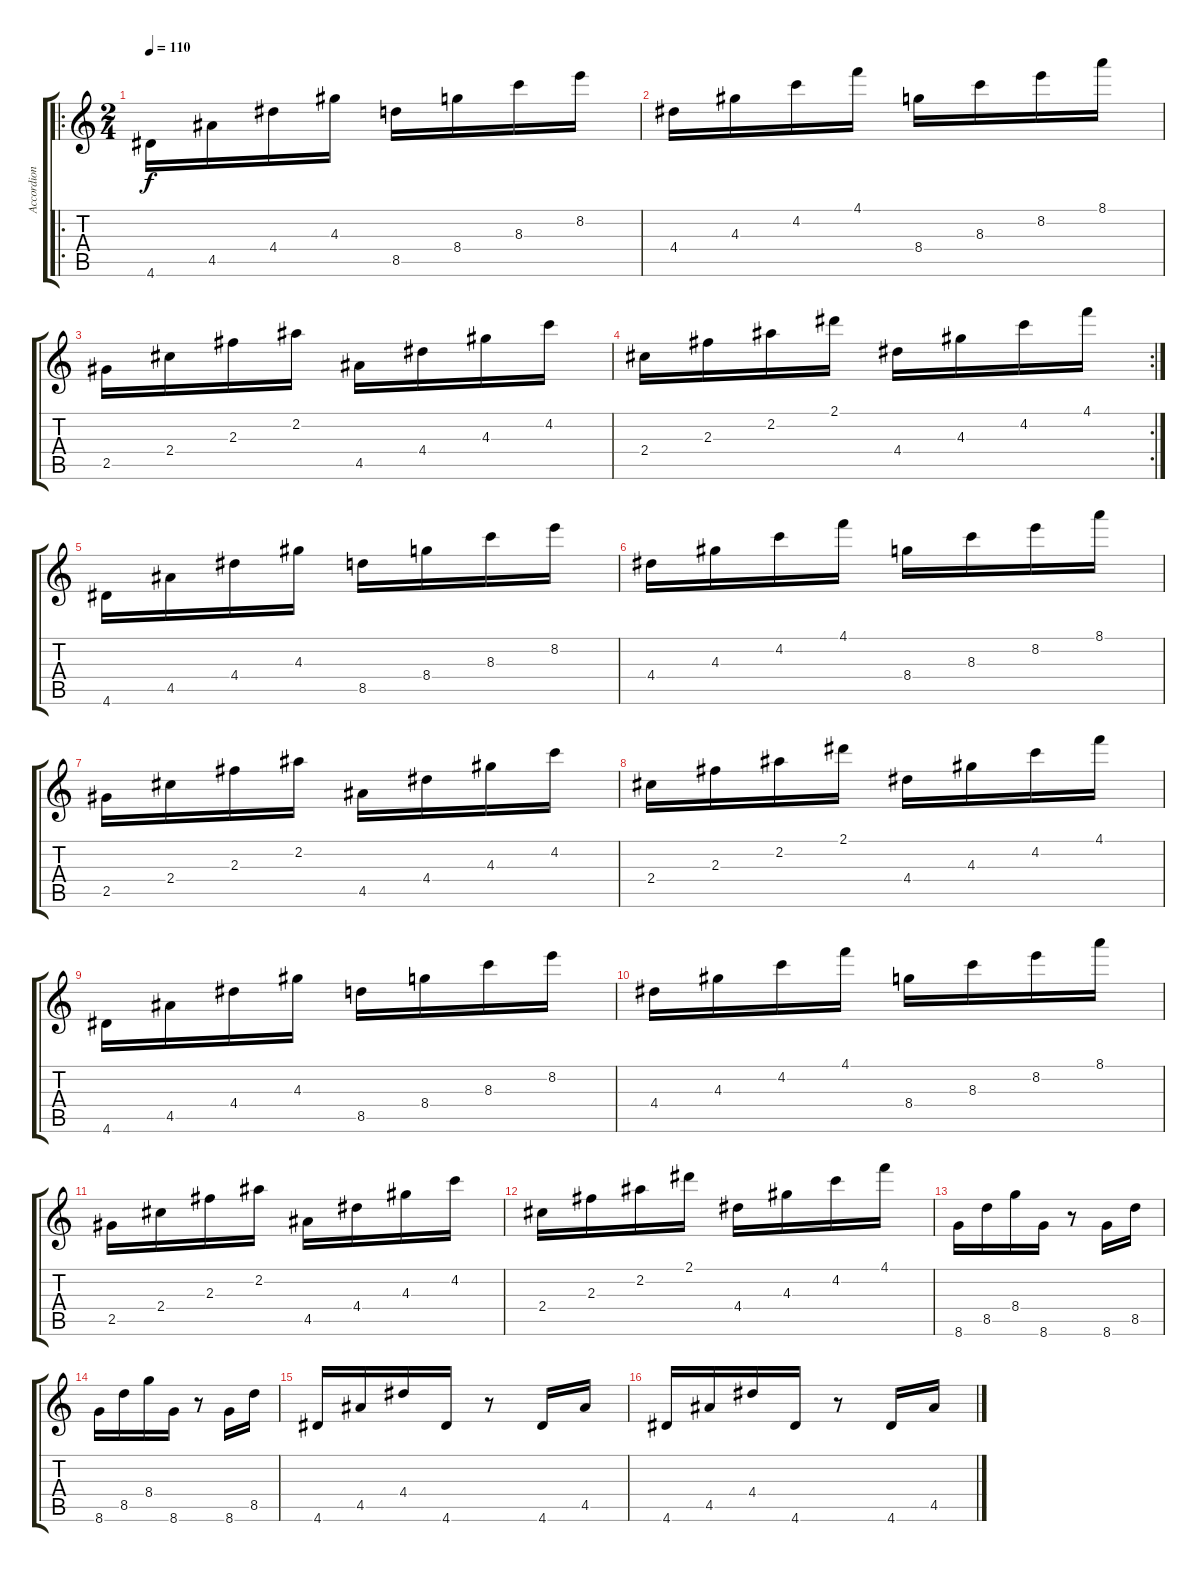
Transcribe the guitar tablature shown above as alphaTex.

\track ("Accordion" "Accordion") {instrument accordion}
\staff {score tabs}
\tuning (Db6 Ab5 E5 B4 Gb4 B3) {hide}
\ro
\ts (2 4)
\tempo 110
\clef g2
\ks c
4.6.16{dy f} 4.5.16 4.4.16 4.3.16 8.5.16 8.4.16 8.3.16 8.2.16 |
4.4.16 4.3.16 4.2.16 4.1.16 8.4.16 8.3.16 8.2.16 8.1.16 |
2.5.16 2.4.16 2.3.16 2.2.16 4.5.16 4.4.16 4.3.16 4.2.16 |
\rc 2
2.4.16 2.3.16 2.2.16 2.1.16 4.4.16 4.3.16 4.2.16 4.1.16 |
4.6.16 4.5.16 4.4.16 4.3.16 8.5.16 8.4.16 8.3.16 8.2.16 |
4.4.16 4.3.16 4.2.16 4.1.16 8.4.16 8.3.16 8.2.16 8.1.16 |
2.5.16 2.4.16 2.3.16 2.2.16 4.5.16 4.4.16 4.3.16 4.2.16 |
2.4.16 2.3.16 2.2.16 2.1.16 4.4.16 4.3.16 4.2.16 4.1.16 |
4.6.16 4.5.16 4.4.16 4.3.16 8.5.16 8.4.16 8.3.16 8.2.16 |
4.4.16 4.3.16 4.2.16 4.1.16 8.4.16 8.3.16 8.2.16 8.1.16 |
2.5.16 2.4.16 2.3.16 2.2.16 4.5.16 4.4.16 4.3.16 4.2.16 |
2.4.16 2.3.16 2.2.16 2.1.16 4.4.16 4.3.16 4.2.16 4.1.16 |
8.6.16 8.5.16 8.4.16 8.6.16 r.8 8.6.16 8.5.16 |
8.6.16 8.5.16 8.4.16 8.6.16 r.8 8.6.16 8.5.16 |
4.6.16 4.5.16 4.4.16 4.6.16 r.8 4.6.16 4.5.16 |
4.6.16 4.5.16 4.4.16 4.6.16 r.8 4.6.16 4.5.16
